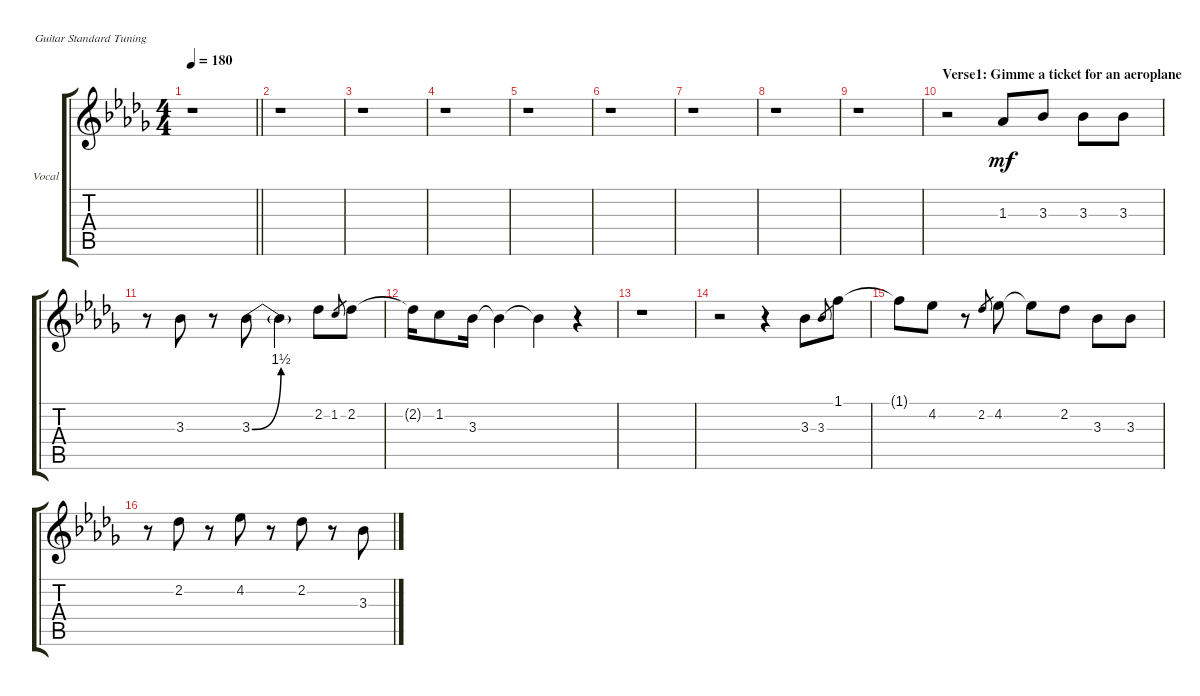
\bracketExtendMode groupsimilarinstruments
\firstSystemTrackNameOrientation horizontal
\otherSystemsTrackNameOrientation horizontal
\track ("Lead Vocal - Joe Cocker" "Vocal") {instrument electricguitarclean}
\staff {score tabs}
\tuning (E4 B3 G3 D3 A2 E2)
\ts (4 4)
\tempo 180
\clef g2
\scale
0.553114
\barLineRight lightlight
\ks bbminor
r.1{dy mf instrument electricguitarclean} |
\scale
0.223443 r.1 |
\scale
0.223443 r.1 |
\scale
0.333333 r.1 |
\scale
0.333333 r.1 |
\scale
0.333333 r.1 |
\scale
0.333333 r.1 |
\scale
0.333333 r.1 |
\scale
0.333333 r.1 |
\section ("" "Verse1: Gimme a ticket for an aeroplane")
\scale
0.333333 r.2 1.3.8 3.3.8 3.3.8 3.3.8 |
\scale
0.333333 r.8 3.3.8 r.8 3.3{be (bend 3.5999999999999996 0 26.4 6)}.8 3.3{be (hold 0 0 60 0) t}.4 2.2.8 1.2.8{gr} 2.2.8 |
\scale
0.333333 2.2{t}.16 1.2.8 3.3.16 3.3{t}.4 3.3{t}.4 r.4 |
\scale
0.333333 r.1 |
\scale
0.333333 r.2 r.4 3.3.8 3.3.8{gr} 1.1.8 |
\scale
0.333333 1.1{t}.8 4.2.8 r.8 2.2.8{gr} 4.2.8 4.2{t}.8 2.2.8 3.3.8 3.3.8 |
\scale
0.333333 r.8 2.2.8 r.8 4.2.8 r.8 2.2.8 r.8 3.3.8
